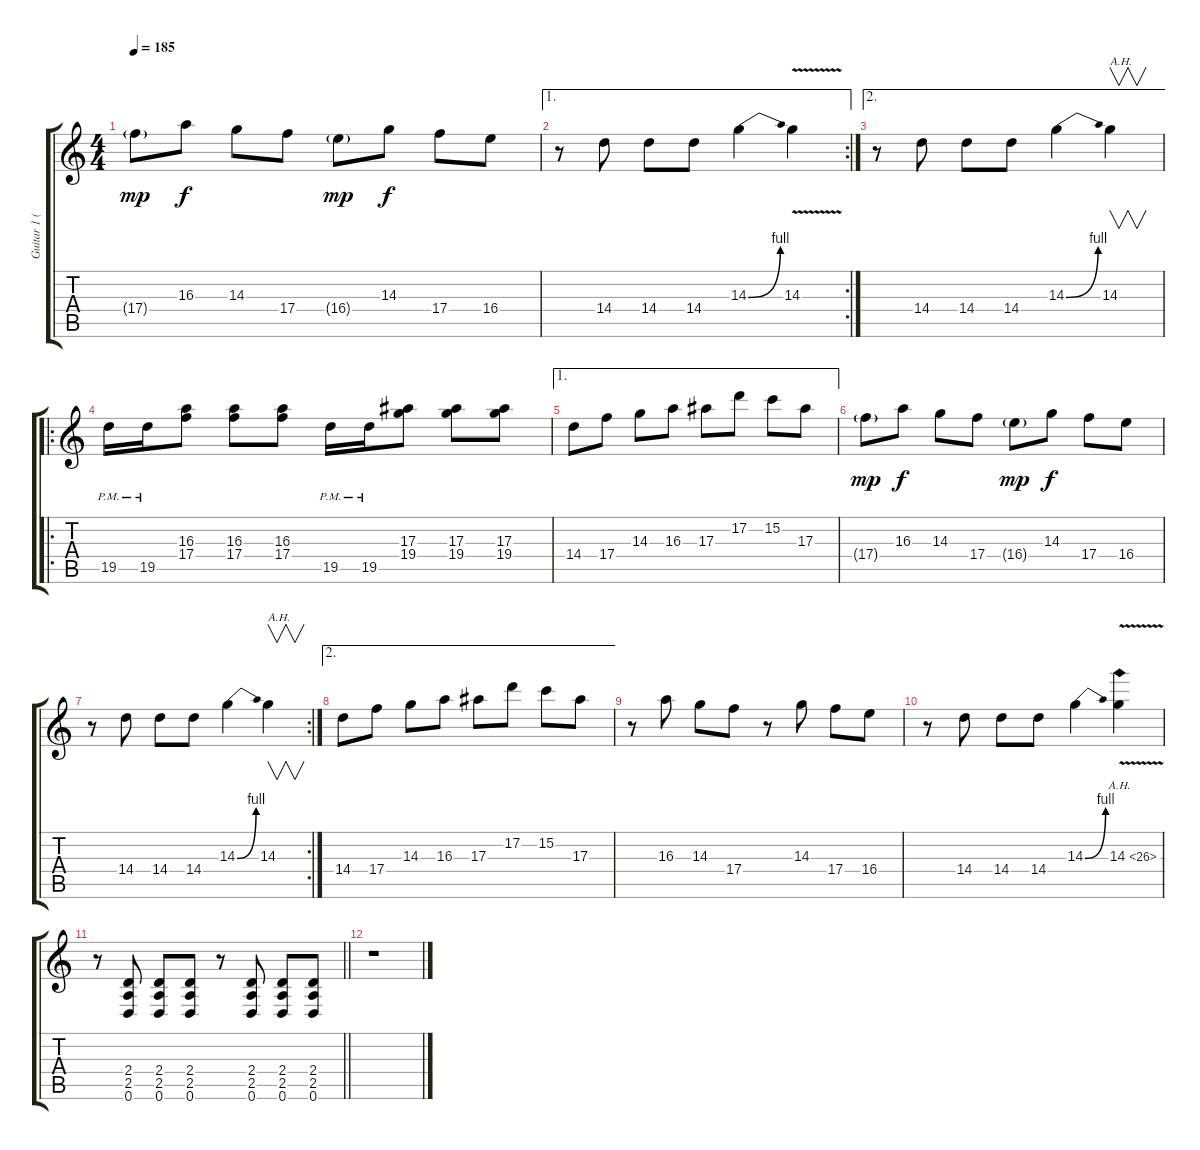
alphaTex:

\track ("Guitar 1 (Alexi)" "Guitar 1 (") {instrument distortionguitar}
\staff {score tabs}
\tuning (D4 A3 F3 C3 G2 D2) {hide}
\ts (4 4)
\tempo 185
\clef g2
\ks c
17.4{g}.8{dy mp} 16.3.8{dy f} 14.3.8 17.4.8 16.4{g}.8{dy mp} 14.3.8{dy f} 17.4.8 16.4.8 |
\ae 1
\rc 2
r.8 14.4.8 14.4.8 14.4.8 14.3{be (bend 0 0 60 4)}.4 14.3{v}.4 |
\ae 2
r.8 14.4.8 14.4.8 14.4.8 14.3{be (bend 0 0 60 4)}.4 14.3.4{v txt "A.H." volume 13 instrument guitarharmonics} |
\ro
19.5{pm}.16{volume 13 instrument distortionguitar} 19.5{pm}.16 (16.3 17.4).8 (16.3 17.4).8 (16.3 17.4).8 19.5{pm}.16 19.5{pm}.16 (17.3 19.4).8 (17.3 19.4).8 (17.3 19.4).8 |
\ae 1
14.4.8 17.4.8 14.3.8 16.3.8 17.3.8 17.2.8 15.2.8 17.3.8 |
17.4{g}.8{dy mp} 16.3.8{dy f} 14.3.8 17.4.8 16.4{g}.8{dy mp} 14.3.8{dy f} 17.4.8 16.4.8 |
\rc 2
r.8 14.4.8 14.4.8 14.4.8 14.3{be (bend 0 0 60 4)}.4 14.3.4{v txt "A.H." volume 13 instrument guitarharmonics} |
\ae 2
14.4.8{volume 13 balance 14 instrument distortionguitar} 17.4.8 14.3.8 16.3.8 17.3.8 17.2.8 15.2.8 17.3.8 |
r.8 16.3.8 14.3.8 17.4.8 r.8 14.3.8 17.4.8 16.4.8 |
r.8 14.4.8 14.4.8 14.4.8 14.3{be (bend 0 0 60 4)}.4 14.3{ah 12 v}.4 |
\barLineRight lightlight
r.8 (2.4 2.5 0.6).8 (2.4 2.5 0.6).8 (2.4 2.5 0.6).8 r.8 (2.4 2.5 0.6).8 (2.4 2.5 0.6).8 (2.4 2.5 0.6).8 |
r.1
